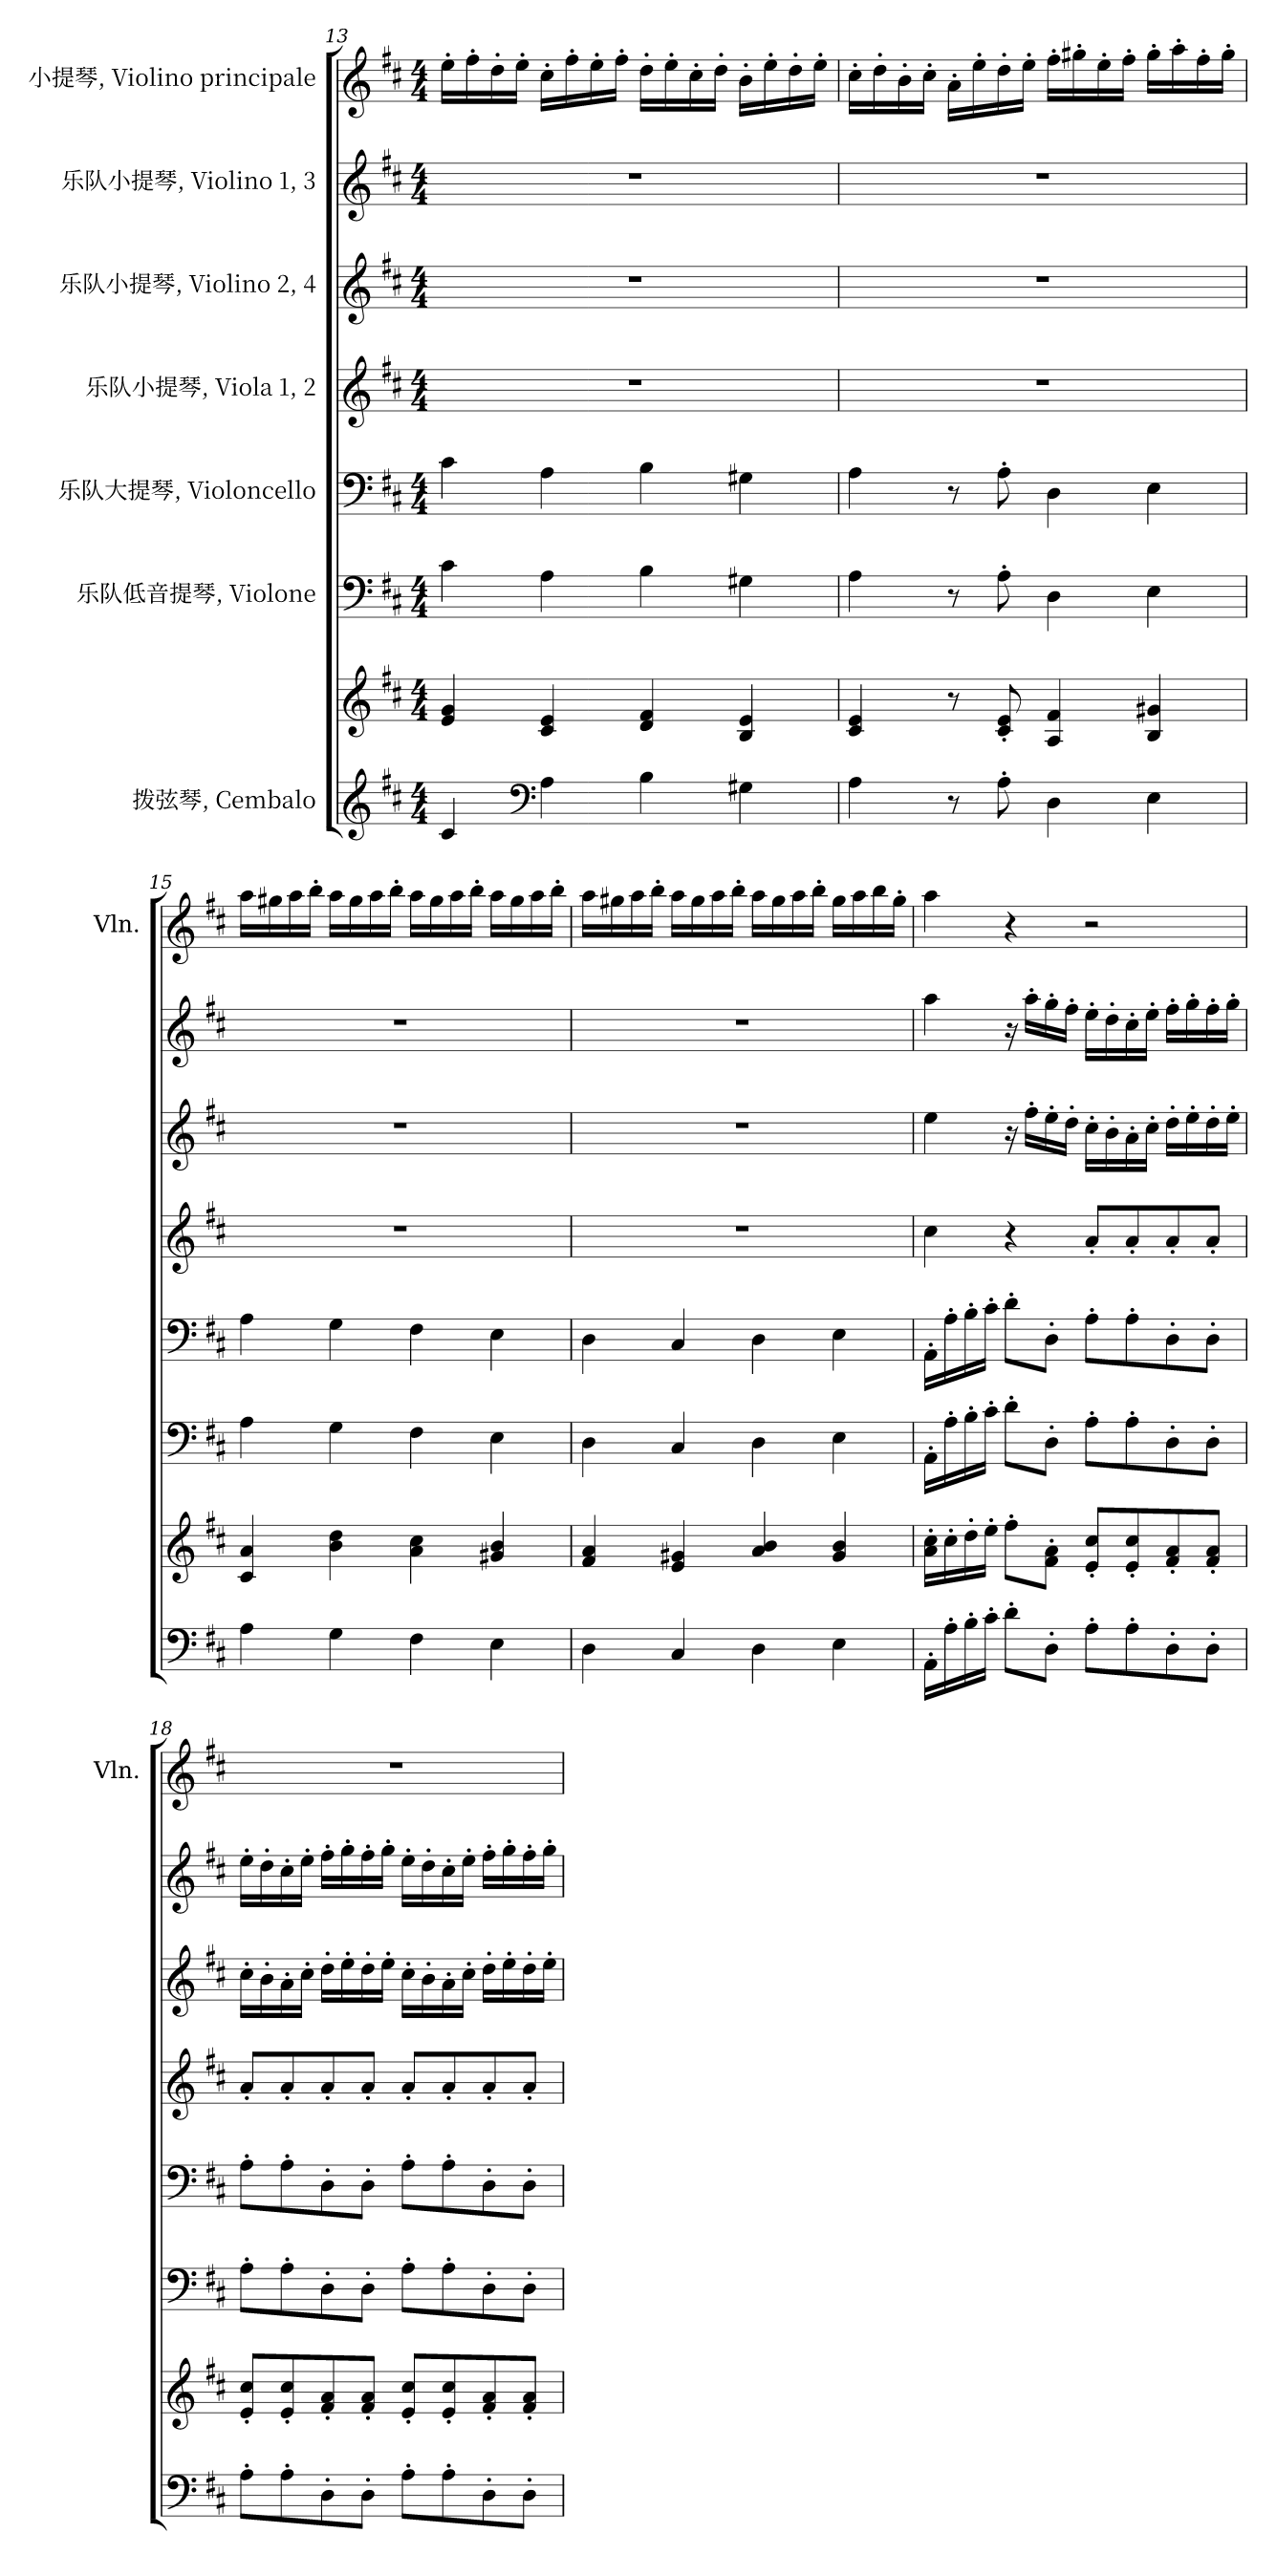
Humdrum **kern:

**kern	**kern	**kern	**kern	**kern	**kern	**kern	**kern
*part7	*part7	*part6	*part5	*part4	*part3	*part2	*part1
*staff8	*staff7	*staff6	*staff5	*staff4	*staff3	*staff2	*staff1
*I"拨弦琴, Cembalo	*	*I"乐队低音提琴, Violone	*I"乐队大提琴, Violoncello	*I"乐队小提琴, Viola 1, 2	*I"乐队小提琴, Violino 2, 4	*I"乐队小提琴, Violino 1, 3	*I"小提琴, Violino principale
*	*	*	*	*	*	*	*I'Vln.
!!LO:PB:g=z
*clefG2	*clefG2	*clefF4	*clefF4	*clefG2	*clefG2	*clefG2	*clefG2
*	*	*ITrd7c12	*	*	*	*	*
*k[f#c#]	*k[f#c#]	*k[f#c#]	*k[f#c#]	*k[f#c#]	*k[f#c#]	*k[f#c#]	*k[f#c#]
*M4/4	*M4/4	*M4/4	*M4/4	*M4/4	*M4/4	*M4/4	*M4/4
=13	=13	=13	=13	=13	=13	=13	=13
4c#/	4e/ 4g/	4C#\	4c#\	1r	1r	1r	16ee'\LL
.	.	.	.	.	.	.	16ff#'\
.	.	.	.	.	.	.	16dd'\
.	.	.	.	.	.	.	16ee'\JJ
*clefF4	*	*	*	*	*	*	*
4A\	4c#/ 4e/	4AA\	4A\	.	.	.	16cc#'\LL
.	.	.	.	.	.	.	16ff#'\
.	.	.	.	.	.	.	16ee'\
.	.	.	.	.	.	.	16ff#'\JJ
4B\	4d/ 4f#/	4BB\	4B\	.	.	.	16dd'\LL
.	.	.	.	.	.	.	16ee'\
.	.	.	.	.	.	.	16cc#'\
.	.	.	.	.	.	.	16dd'\JJ
4G#X\	4B/ 4e/	4GG#X\	4G#X\	.	.	.	16b'\LL
.	.	.	.	.	.	.	16ee'\
.	.	.	.	.	.	.	16dd'\
.	.	.	.	.	.	.	16ee'\JJ
=14	=14	=14	=14	=14	=14	=14	=14
4A\	4c#/ 4e/	4AA\	4A\	1r	1r	1r	16cc#'\LL
.	.	.	.	.	.	.	16dd'\
.	.	.	.	.	.	.	16b'\
.	.	.	.	.	.	.	16cc#'\JJ
8r	8r	8r	8r	.	.	.	16a'\LL
.	.	.	.	.	.	.	16ee'\
8A'\	8c#/' 8e/'	8AA'\	8A'\	.	.	.	16dd'\
.	.	.	.	.	.	.	16ee'\JJ
4D\	4A/ 4f#/	4DD\	4D\	.	.	.	16ff#'\LL
.	.	.	.	.	.	.	16gg#X'\
.	.	.	.	.	.	.	16ee'\
.	.	.	.	.	.	.	16ff#'\JJ
4E\	4B/ 4g#X/	4EE\	4E\	.	.	.	16gg#'\LL
.	.	.	.	.	.	.	16aa'\
.	.	.	.	.	.	.	16ff#'\
.	.	.	.	.	.	.	16gg#'\JJ
!!LO:PB:g=z
=15	=15	=15	=15	=15	=15	=15	=15
4A\	4c#/ 4a/	4AA\	4A\	1r	1r	1r	16aa\LL
.	.	.	.	.	.	.	16gg#X\
.	.	.	.	.	.	.	16aa\
.	.	.	.	.	.	.	16bb'\JJ
4G\	4b\ 4dd\	4GG\	4G\	.	.	.	16aa\LL
.	.	.	.	.	.	.	16gg#\
.	.	.	.	.	.	.	16aa\
.	.	.	.	.	.	.	16bb'\JJ
4F#\	4a\ 4cc#\	4FF#\	4F#\	.	.	.	16aa\LL
.	.	.	.	.	.	.	16gg#\
.	.	.	.	.	.	.	16aa\
.	.	.	.	.	.	.	16bb'\JJ
4E\	4g#X/ 4b/	4EE\	4E\	.	.	.	16aa\LL
.	.	.	.	.	.	.	16gg#\
.	.	.	.	.	.	.	16aa\
.	.	.	.	.	.	.	16bb'\JJ
=16	=16	=16	=16	=16	=16	=16	=16
4D\	4f#/ 4a/	4DD\	4D\	1r	1r	1r	16aa\LL
.	.	.	.	.	.	.	16gg#X\
.	.	.	.	.	.	.	16aa\
.	.	.	.	.	.	.	16bb'\JJ
4C#/	4e/ 4g#X/	4CC#/	4C#/	.	.	.	16aa\LL
.	.	.	.	.	.	.	16gg#\
.	.	.	.	.	.	.	16aa\
.	.	.	.	.	.	.	16bb'\JJ
4D\	4a/ 4b/	4DD\	4D\	.	.	.	16aa\LL
.	.	.	.	.	.	.	16gg#\
.	.	.	.	.	.	.	16aa\
.	.	.	.	.	.	.	16bb'\JJ
4E\	4g#/ 4b/	4EE\	4E\	.	.	.	16gg#\LL
.	.	.	.	.	.	.	16aa\
.	.	.	.	.	.	.	16bb\
.	.	.	.	.	.	.	16gg#'\JJ
!!LO:PB:g=z
=17	=17	=17	=17	=17	=17	=17	=17
16AA'\LL	16a\' 16cc#\'LL	16AAA'\LL	16AA'\LL	4cc#\	4ee\	4aa\	4aa\
16A'\	16cc#'\	16AA'\	16A'\	.	.	.	.
16B'\	16dd'\	16BB'\	16B'\	.	.	.	.
16c#'\JJ	16ee'\JJ	16C#'\JJ	16c#'\JJ	.	.	.	.
8d'\L	8ff#'\L	8D'\L	8d'\L	4r	16r	16r	4r
.	.	.	.	.	16ff#'\LL	16aa'\LL	.
8D'\J	8f#\' 8a\'J	8DD'\J	8D'\J	.	16ee'\	16gg'\	.
.	.	.	.	.	16dd'\JJ	16ff#'\JJ	.
8A'\L	8e/' 8cc#/'L	8AA'\L	8A'\L	8a'/L	16cc#'\LL	16ee'\LL	2r
.	.	.	.	.	16b'\	16dd'\	.
8A'\	8e/' 8cc#/'	8AA'\	8A'\	8a'/	16a'\	16cc#'\	.
.	.	.	.	.	16cc#'\JJ	16ee'\JJ	.
8D'\	8f#/' 8a/'	8DD'\	8D'\	8a'/	16dd'\LL	16ff#'\LL	.
.	.	.	.	.	16ee'\	16gg'\	.
8D'\J	8f#/' 8a/'J	8DD'\J	8D'\J	8a'/J	16dd'\	16ff#'\	.
.	.	.	.	.	16ee'\JJ	16gg'\JJ	.
=18	=18	=18	=18	=18	=18	=18	=18
8A'\L	8e/' 8cc#/'L	8AA'\L	8A'\L	8a'/L	16cc#'\LL	16ee'\LL	1r
.	.	.	.	.	16b'\	16dd'\	.
8A'\	8e/' 8cc#/'	8AA'\	8A'\	8a'/	16a'\	16cc#'\	.
.	.	.	.	.	16cc#'\JJ	16ee'\JJ	.
8D'\	8f#/' 8a/'	8DD'\	8D'\	8a'/	16dd'\LL	16ff#'\LL	.
.	.	.	.	.	16ee'\	16gg'\	.
8D'\J	8f#/' 8a/'J	8DD'\J	8D'\J	8a'/J	16dd'\	16ff#'\	.
.	.	.	.	.	16ee'\JJ	16gg'\JJ	.
8A'\L	8e/' 8cc#/'L	8AA'\L	8A'\L	8a'/L	16cc#'\LL	16ee'\LL	.
.	.	.	.	.	16b'\	16dd'\	.
8A'\	8e/' 8cc#/'	8AA'\	8A'\	8a'/	16a'\	16cc#'\	.
.	.	.	.	.	16cc#'\JJ	16ee'\JJ	.
8D'\	8f#/' 8a/'	8DD'\	8D'\	8a'/	16dd'\LL	16ff#'\LL	.
.	.	.	.	.	16ee'\	16gg'\	.
8D'\J	8f#/' 8a/'J	8DD'\J	8D'\J	8a'/J	16dd'\	16ff#'\	.
.	.	.	.	.	16ee'\JJ	16gg'\JJ	.
=	=	=	=	=	=	=	=
*-	*-	*-	*-	*-	*-	*-	*-
